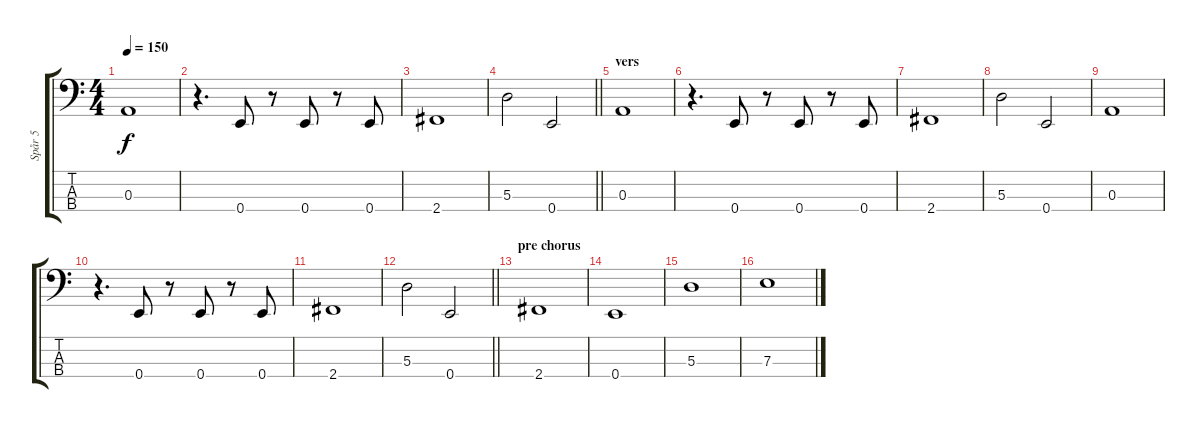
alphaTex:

\track ("Spår 5" "Spår 5") {instrument electricbassfinger}
\staff {score tabs}
\tuning (G2 D2 A1 E1) {hide}
\ts (4 4)
\tempo 150
\clef f4
\ks c
0.3.1{dy f} |
r.4{d} 0.4.8 r.8 0.4.8 r.8 0.4.8 |
2.4.1 |
\barLineRight lightlight
5.3.2 0.4.2 |
\section ("" "vers")
0.3.1 |
r.4{d} 0.4.8 r.8 0.4.8 r.8 0.4.8 |
2.4.1 |
5.3.2 0.4.2 |
0.3.1 |
r.4{d} 0.4.8 r.8 0.4.8 r.8 0.4.8 |
2.4.1 |
\barLineRight lightlight
5.3.2 0.4.2 |
\section ("" "pre chorus")
2.4.1 |
0.4.1 |
5.3.1 |
7.3.1
